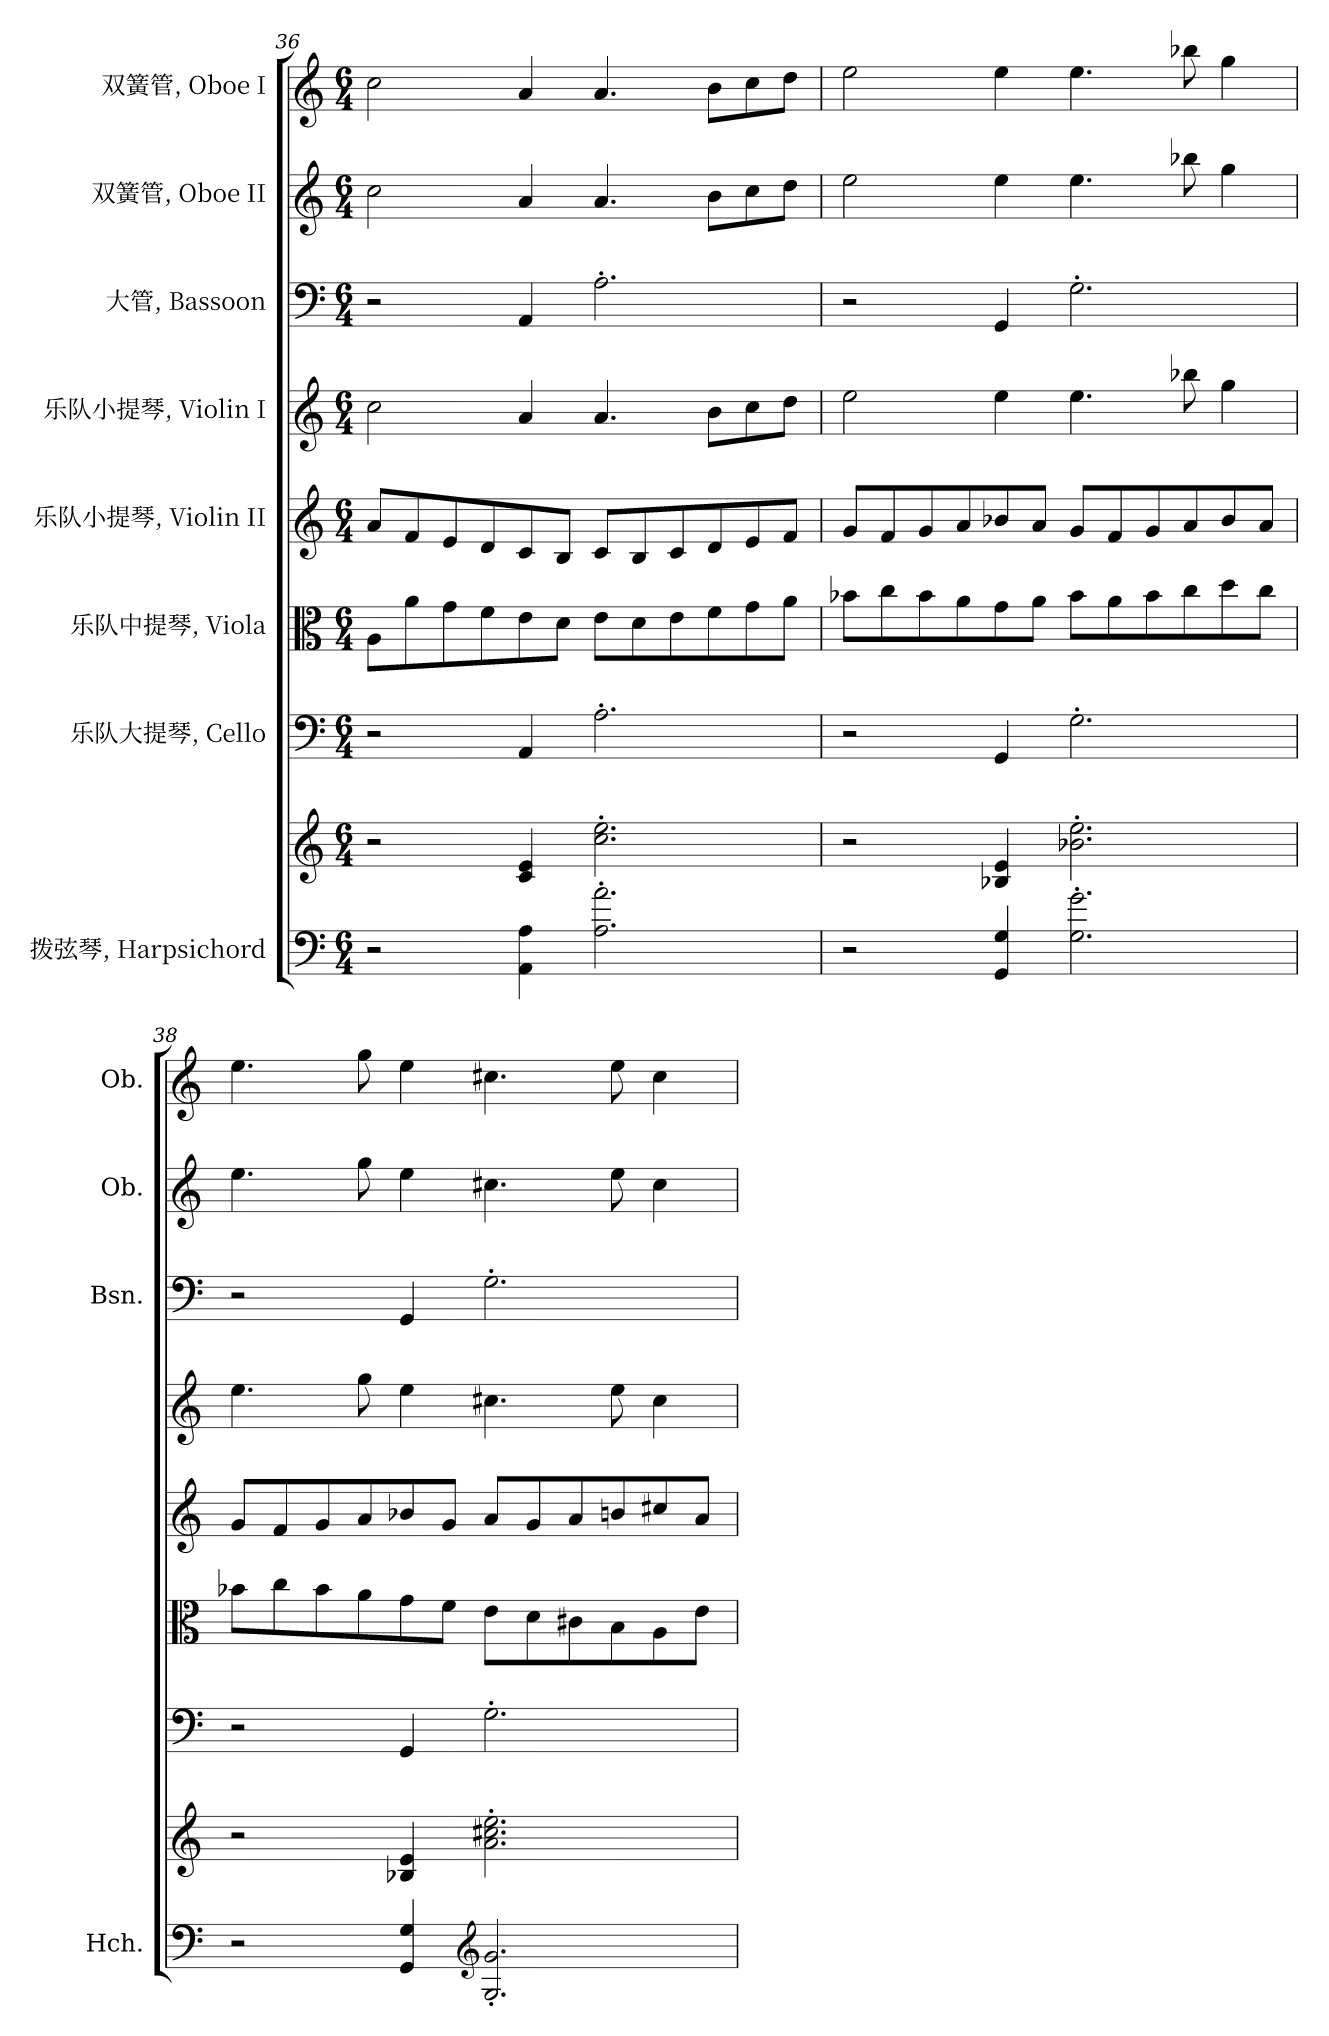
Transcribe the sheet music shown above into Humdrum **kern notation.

**kern	**kern	**kern	**kern	**kern	**kern	**kern	**kern	**kern
*part8	*part8	*part7	*part6	*part5	*part4	*part3	*part2	*part1
*staff9	*staff8	*staff7	*staff6	*staff5	*staff4	*staff3	*staff2	*staff1
*I"拨弦琴, Harpsichord	*	*I"乐队大提琴, Cello	*I"乐队中提琴, Viola	*I"乐队小提琴, Violin II	*I"乐队小提琴, Violin I	*I"大管, Bassoon	*I"双簧管, Oboe II	*I"双簧管, Oboe I
*I'Hch.	*	*	*	*	*	*I'Bsn.	*I'Ob.	*I'Ob.
*clefF4	*clefG2	*clefF4	*clefC3	*clefG2	*clefG2	*clefF4	*clefG2	*clefG2
*k[]	*k[]	*k[]	*k[]	*k[]	*k[]	*k[]	*k[]	*k[]
*M6/4	*M6/4	*M6/4	*M6/4	*M6/4	*M6/4	*M6/4	*M6/4	*M6/4
=36	=36	=36	=36	=36	=36	=36	=36	=36
2r	2r	2r	8A\L	8a/L	2cc\	2r	2cc\	2cc\
.	.	.	8a\	8f/	.	.	.	.
.	.	.	8g\	8e/	.	.	.	.
.	.	.	8f\	8d/	.	.	.	.
4AA\ 4A\	4c/ 4e/	4AA/	8e\	8c/	4a/	4AA/	4a/	4a/
.	.	.	8d\J	8B/J	.	.	.	.
2.A\' 2.a\'	2.cc\' 2.ee\'	2.A'\	8e\L	8c/L	4.a/	2.A'\	4.a/	4.a/
.	.	.	8d\	8B/	.	.	.	.
.	.	.	8e\	8c/	.	.	.	.
.	.	.	8f\	8d/	8b\L	.	8b\L	8b\L
.	.	.	8g\	8e/	8cc\	.	8cc\	8cc\
.	.	.	8a\J	8f/J	8dd\J	.	8dd\J	8dd\J
!!LO:PB:g=z
=37	=37	=37	=37	=37	=37	=37	=37	=37
2r	2r	2r	8b-X\L	8g/L	2ee\	2r	2ee\	2ee\
.	.	.	8cc\	8f/	.	.	.	.
.	.	.	8b-\	8g/	.	.	.	.
.	.	.	8a\	8a/	.	.	.	.
4GG/ 4G/	4B-X/ 4e/	4GG/	8g\	8b-X/	4ee\	4GG/	4ee\	4ee\
.	.	.	8a\J	8a/J	.	.	.	.
2.G\' 2.g\'	2.b-X\' 2.ee\'	2.G'\	8b-\L	8g/L	4.ee\	2.G'\	4.ee\	4.ee\
.	.	.	8a\	8f/	.	.	.	.
.	.	.	8b-\	8g/	.	.	.	.
.	.	.	8cc\	8a/	8bb-X\	.	8bb-X\	8bb-X\
.	.	.	8dd\	8b-/	4gg\	.	4gg\	4gg\
.	.	.	8cc\J	8a/J	.	.	.	.
=38	=38	=38	=38	=38	=38	=38	=38	=38
2r	2r	2r	8b-X\L	8g/L	4.ee\	2r	4.ee\	4.ee\
.	.	.	8cc\	8f/	.	.	.	.
.	.	.	8b-\	8g/	.	.	.	.
.	.	.	8a\	8a/	8gg\	.	8gg\	8gg\
4GG/ 4G/	4B-X/ 4e/	4GG/	8g\	8b-X/	4ee\	4GG/	4ee\	4ee\
.	.	.	8f\J	8g/J	.	.	.	.
*clefG2	*	*	*	*	*	*	*	*
2.G/' 2.g/'	2.a\' 2.cc#X\' 2.ee\'	2.G'\	8e\L	8a/L	4.cc#X\	2.G'\	4.cc#X\	4.cc#X\
.	.	.	8d\	8g/	.	.	.	.
.	.	.	8c#X\	8a/	.	.	.	.
.	.	.	8B\	8bn/	8ee\	.	8ee\	8ee\
.	.	.	8A\	8cc#X/	4cc#\	.	4cc#\	4cc#\
.	.	.	8e\J	8a/J	.	.	.	.
=	=	=	=	=	=	=	=	=
*-	*-	*-	*-	*-	*-	*-	*-	*-
